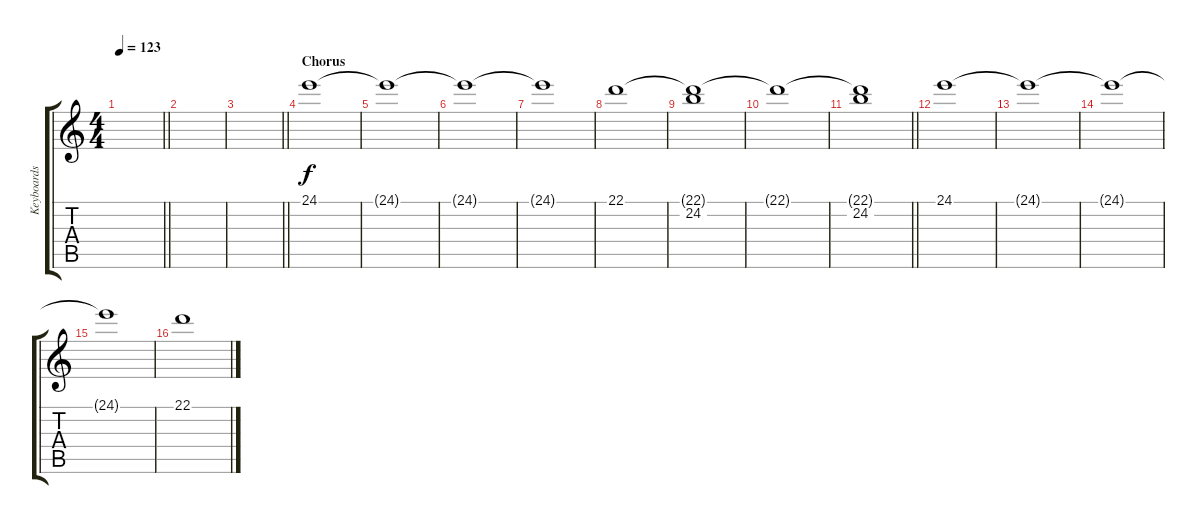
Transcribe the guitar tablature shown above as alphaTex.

\track ("Keyboards (Chris Warren)" "Keyboards ") {instrument synthstrings1}
\staff {score tabs}
\tuning (E4 B3 G3 D3 A2 E2) {hide}
\ts (4 4)
\tempo 123
\clef g2
\barLineRight lightlight
\ks c
|
|
\barLineRight lightlight
|
\section ("" "Chorus")
24.1.1 |
24.1{t}.1 |
24.1{t}.1 |
24.1{t}.1 |
22.1.1 |
(22.1{t} 24.2).1 |
22.1{t}.1 |
\barLineRight lightlight
(22.1{t} 24.2).1 |
24.1.1 |
24.1{t}.1 |
24.1{t}.1 |
24.1{t}.1 |
22.1.1
